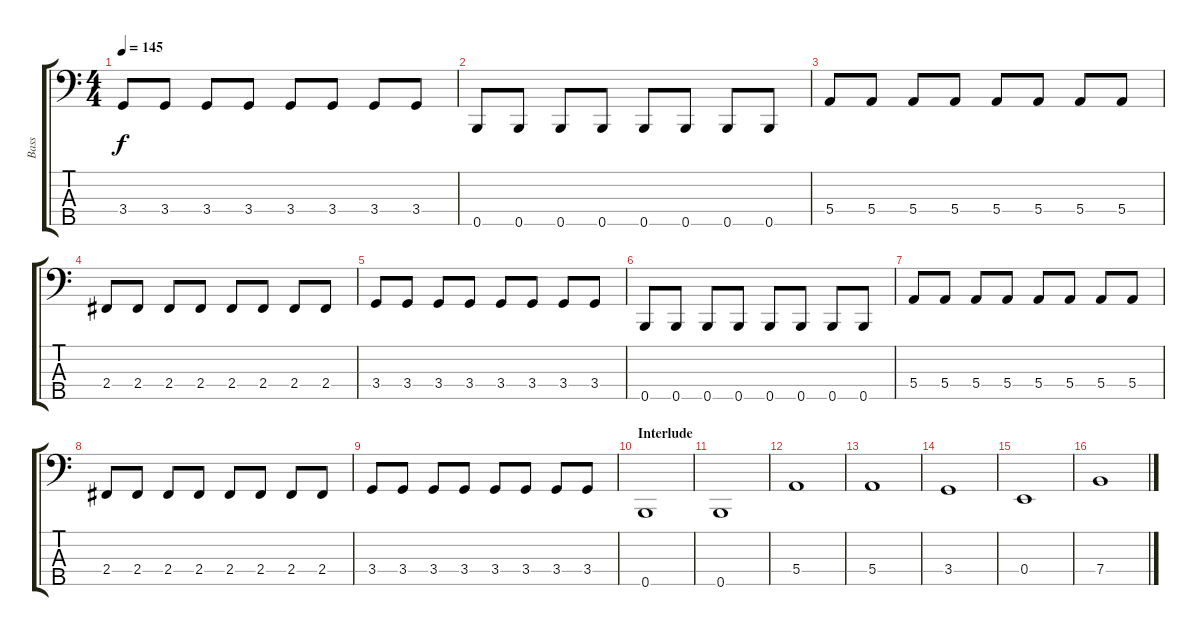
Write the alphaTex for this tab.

\track ("Bass" "Bass") {instrument electricbassfinger}
\staff {score tabs}
\tuning (G2 D2 A1 E1 B0) {hide}
\ts (4 4)
\tempo 145
\clef f4
\ks c
3.4.8{dy f} 3.4.8 3.4.8 3.4.8 3.4.8 3.4.8 3.4.8 3.4.8 |
0.5.8 0.5.8 0.5.8 0.5.8 0.5.8 0.5.8 0.5.8 0.5.8 |
5.4.8 5.4.8 5.4.8 5.4.8 5.4.8 5.4.8 5.4.8 5.4.8 |
2.4.8 2.4.8 2.4.8 2.4.8 2.4.8 2.4.8 2.4.8 2.4.8 |
3.4.8 3.4.8 3.4.8 3.4.8 3.4.8 3.4.8 3.4.8 3.4.8 |
0.5.8 0.5.8 0.5.8 0.5.8 0.5.8 0.5.8 0.5.8 0.5.8 |
5.4.8 5.4.8 5.4.8 5.4.8 5.4.8 5.4.8 5.4.8 5.4.8 |
2.4.8 2.4.8 2.4.8 2.4.8 2.4.8 2.4.8 2.4.8 2.4.8 |
3.4.8 3.4.8 3.4.8 3.4.8 3.4.8 3.4.8 3.4.8 3.4.8 |
\section ("" "Interlude")
0.5.1 |
0.5.1 |
5.4.1 |
5.4.1 |
3.4.1 |
0.4.1 |
7.4.1
